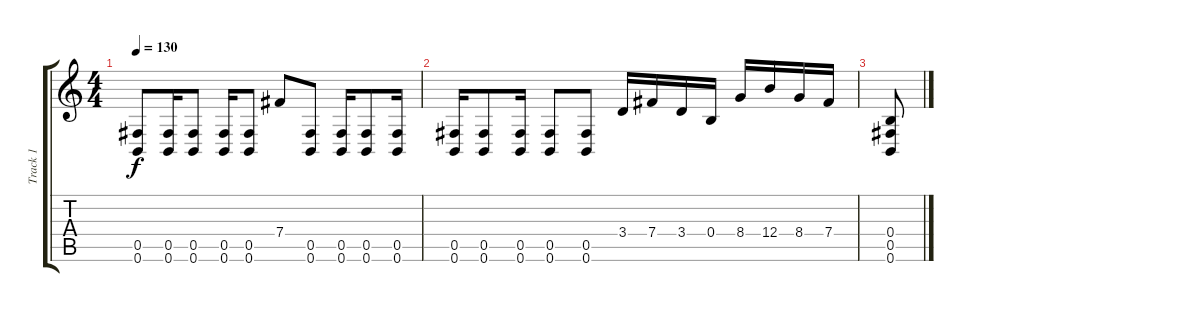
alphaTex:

\track ("Track 1" "Track 1") {instrument distortionguitar}
\staff {score tabs}
\tuning (Db4 Ab3 E3 B2 Gb2 B1) {hide}
\ts (4 4)
\tempo 130
\clef g2
\ks c
(0.5 0.6).8{dy f} (0.5 0.6).16 (0.5 0.6).8 (0.5 0.6).16 (0.5 0.6).8 7.4.8 (0.5 0.6).8 (0.5 0.6).16 (0.5 0.6).8 (0.5 0.6).16 |
(0.5 0.6).16 (0.5 0.6).8 (0.5 0.6).16 (0.5 0.6).8 (0.5 0.6).8 3.4.16 7.4.16 3.4.16 0.4.16 8.4.16 12.4.16 8.4.16 7.4.16 |
(0.4 0.5 0.6).8
